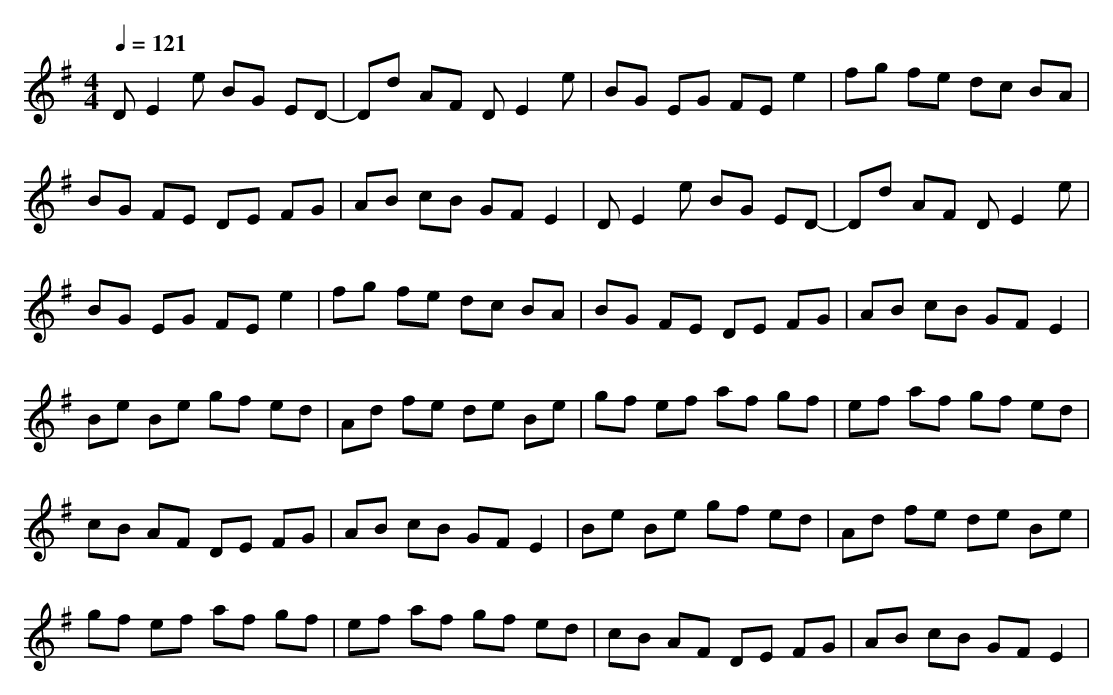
X:1
T:
M: 4/4
L: 1/8
Q:1/4=121
K:G % 1 sharps
DE2e BG ED-|Dd AF DE2e|BG EG FE e2|fg fe dc BA|
BG FE DE FG|AB cB GF E2|DE2e BG ED-|Dd AF DE2e|
BG EG FE e2|fg fe dc BA|BG FE DE FG|AB cB GF E2|
Be Be gf ed|Ad fe de Be|gf ef af gf|ef af gf ed|
cB AF DE FG|AB cB GF E2|Be Be gf ed|Ad fe de Be|
gf ef af gf|ef af gf ed|cB AF DE FG|AB cB GF E2|
